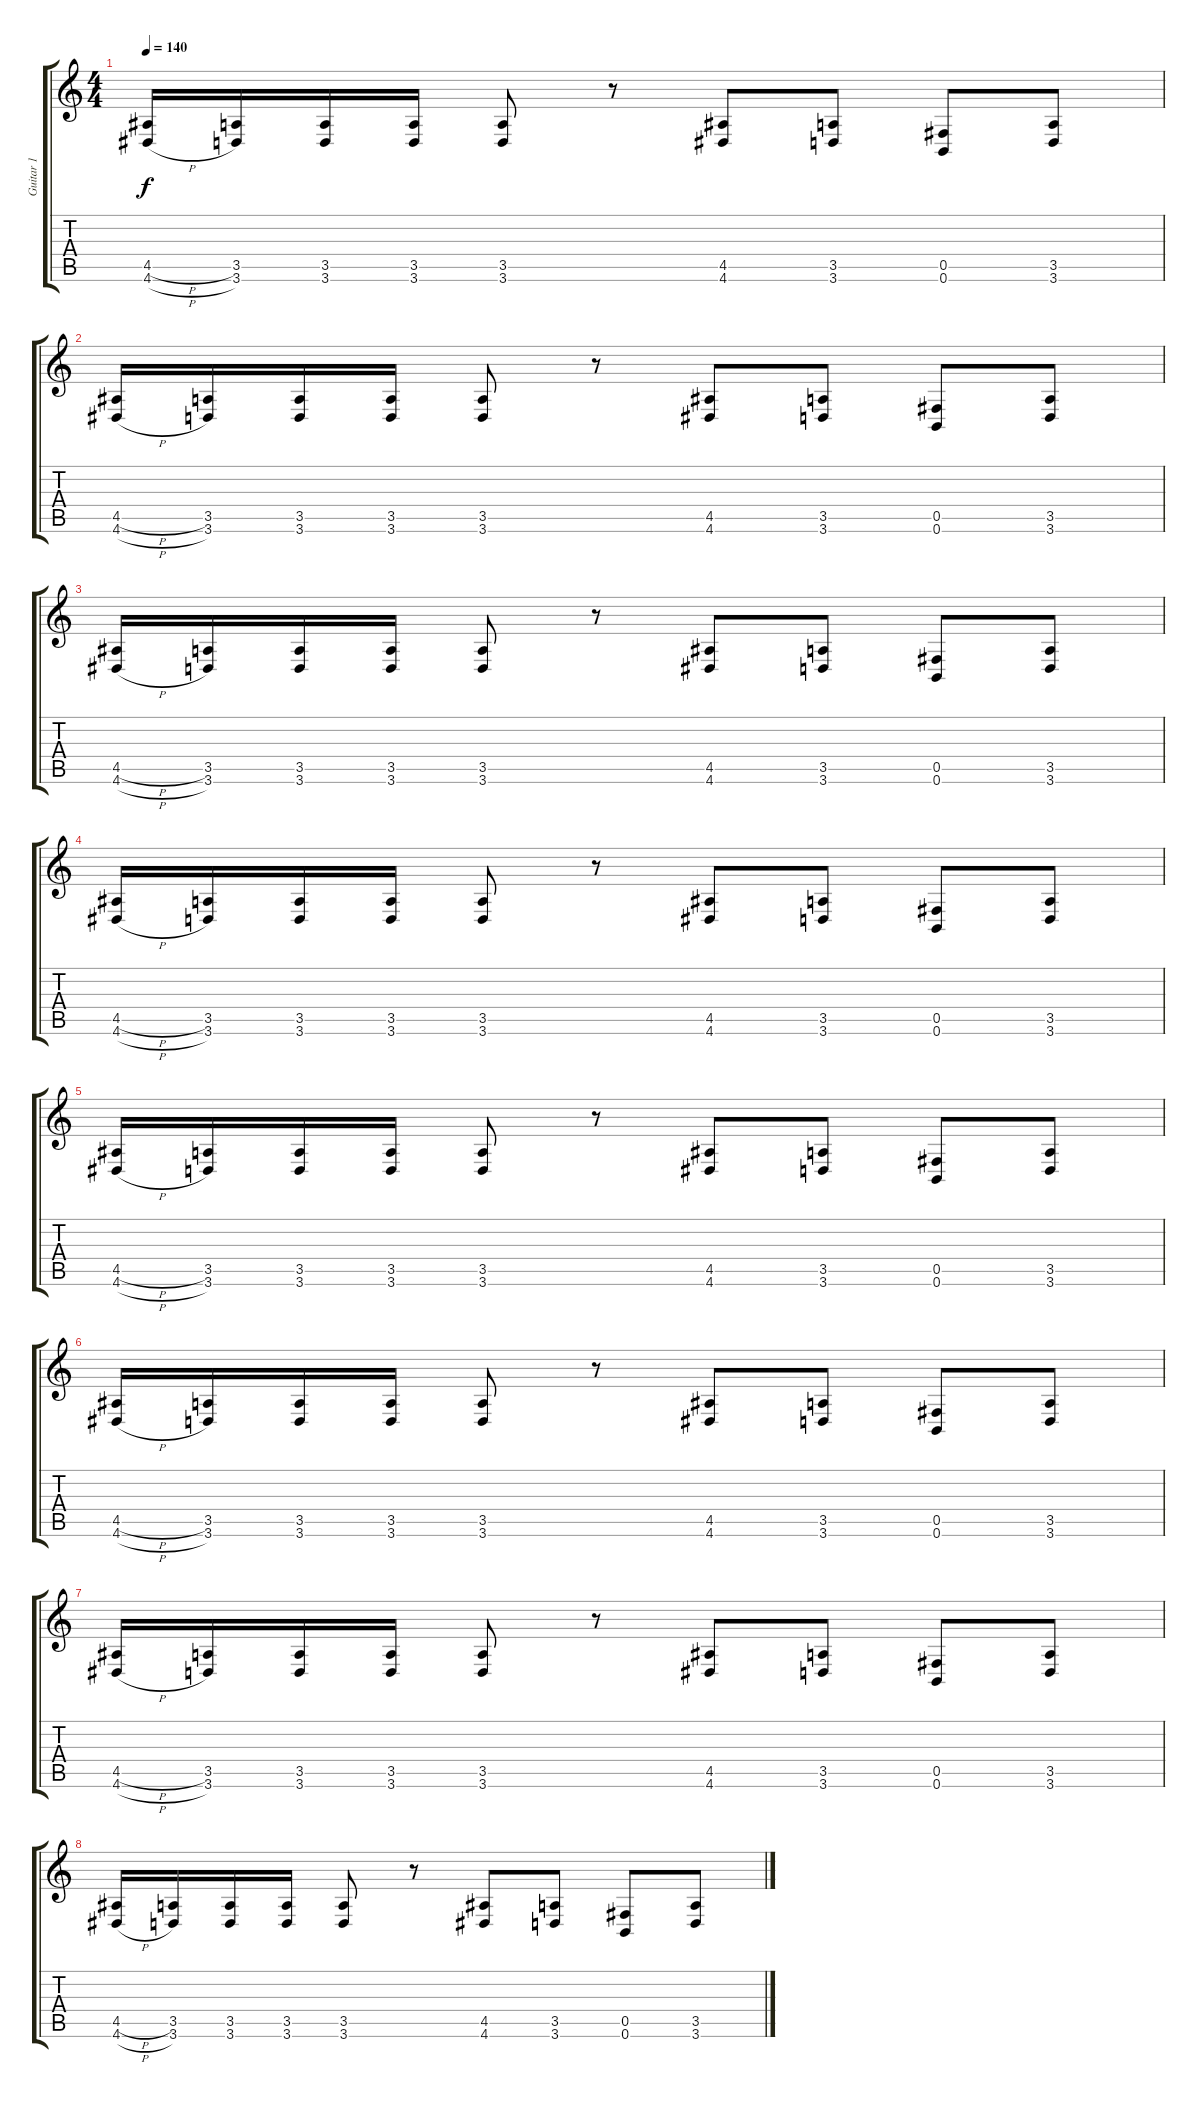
\track ("Guitar 1" "Guitar 1") {instrument distortionguitar}
\staff {score tabs}
\tuning (Db4 Ab3 E3 B2 Gb2 B1) {hide}
\ts (4 4)
\tempo 140
\clef g2
\ks c
(4.5{h} 4.6{h}).16{dy f} (3.5 3.6).16 (3.5 3.6).16 (3.5 3.6).16 (3.5 3.6).8 r.8 (4.5 4.6).8 (3.5 3.6).8 (0.5 0.6).8 (3.5 3.6).8 |
(4.5{h} 4.6{h}).16 (3.5 3.6).16 (3.5 3.6).16 (3.5 3.6).16 (3.5 3.6).8 r.8 (4.5 4.6).8 (3.5 3.6).8 (0.5 0.6).8 (3.5 3.6).8 |
(4.5{h} 4.6{h}).16 (3.5 3.6).16 (3.5 3.6).16 (3.5 3.6).16 (3.5 3.6).8 r.8 (4.5 4.6).8 (3.5 3.6).8 (0.5 0.6).8 (3.5 3.6).8 |
(4.5{h} 4.6{h}).16 (3.5 3.6).16 (3.5 3.6).16 (3.5 3.6).16 (3.5 3.6).8 r.8 (4.5 4.6).8 (3.5 3.6).8 (0.5 0.6).8 (3.5 3.6).8 |
(4.5{h} 4.6{h}).16 (3.5 3.6).16 (3.5 3.6).16 (3.5 3.6).16 (3.5 3.6).8 r.8 (4.5 4.6).8 (3.5 3.6).8 (0.5 0.6).8 (3.5 3.6).8 |
(4.5{h} 4.6{h}).16 (3.5 3.6).16 (3.5 3.6).16 (3.5 3.6).16 (3.5 3.6).8 r.8 (4.5 4.6).8 (3.5 3.6).8 (0.5 0.6).8 (3.5 3.6).8 |
(4.5{h} 4.6{h}).16 (3.5 3.6).16 (3.5 3.6).16 (3.5 3.6).16 (3.5 3.6).8 r.8 (4.5 4.6).8 (3.5 3.6).8 (0.5 0.6).8 (3.5 3.6).8 |
(4.5{h} 4.6{h}).16 (3.5 3.6).16 (3.5 3.6).16 (3.5 3.6).16 (3.5 3.6).8 r.8 (4.5 4.6).8 (3.5 3.6).8 (0.5 0.6).8 (3.5 3.6).8
